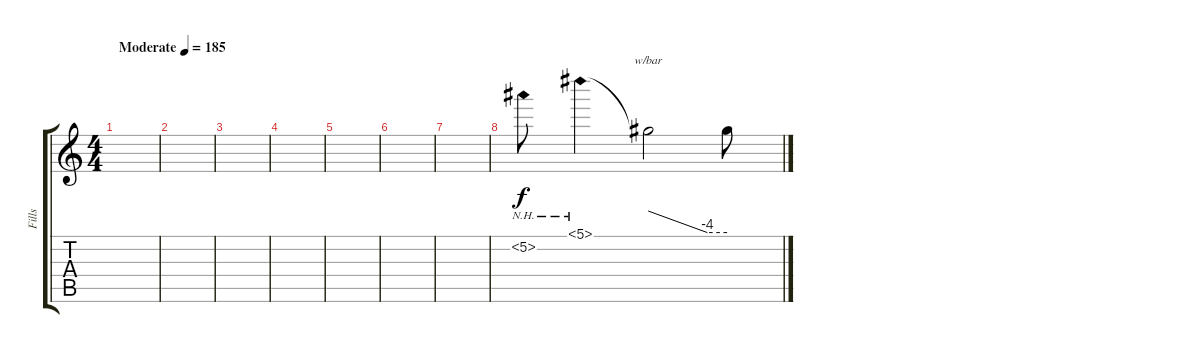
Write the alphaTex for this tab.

\track ("Fills" "Fills") {instrument distortionguitar}
\staff {score tabs}
\tuning (Eb4 Bb3 Gb3 Db3 Ab2 Eb2) {hide}
\ts (4 4)
\tempo (185 "Moderate")
\clef g2
\ks c
|
|
|
|
|
|
|
5.2{nh}.8 5.1{nh}.4 5.1{t}.2{tbe (custom default 0 0 45 -16 60 -16)} 5.1{t}.8
